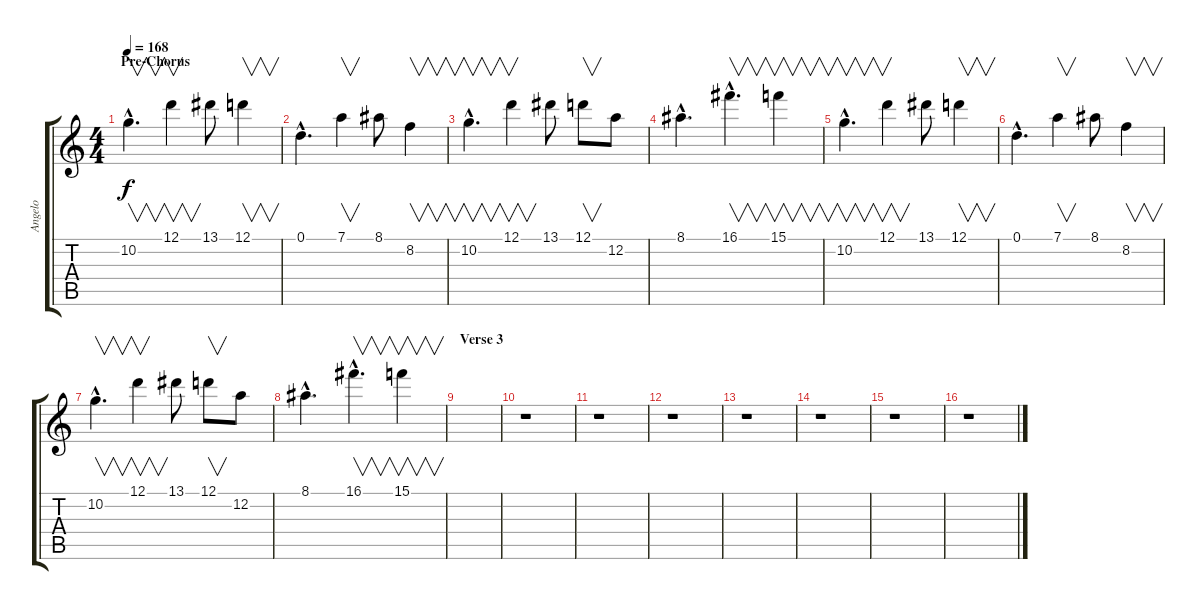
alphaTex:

\track ("Angelo" "Angelo") {instrument distortionguitar}
\staff {score tabs}
\tuning (D4 A3 F3 C3 G2 D2) {hide}
\ts (4 4)
\section ("" "Pre-Chorus")
\tempo 168
\clef g2
\ks c
10.2{hac}.4{v d dy f} 12.1.4{v} 13.1.8 12.1.4{v} |
0.1{hac}.4{d} 7.1.4{v} 8.1.8 8.2.4{v} |
10.2{hac}.4{v d} 12.1.4{v} 13.1.8 12.1.8{v} 12.2.8 |
8.1{hac}.4{d} 16.1{hac}.4{v d} 15.1.4{v} |
10.2{hac}.4{v d} 12.1.4{v} 13.1.8 12.1.4{v} |
0.1{hac}.4{d} 7.1.4{v} 8.1.8 8.2.4{v} |
10.2{hac}.4{v d} 12.1.4{v} 13.1.8 12.1.8{v} 12.2.8 |
8.1{hac}.4{d} 16.1{hac}.4{v d} 15.1.4{v} |
\section ("" "Verse 3")
|
r.1 |
r.1 |
r.1 |
r.1 |
r.1 |
r.1 |
r.1
